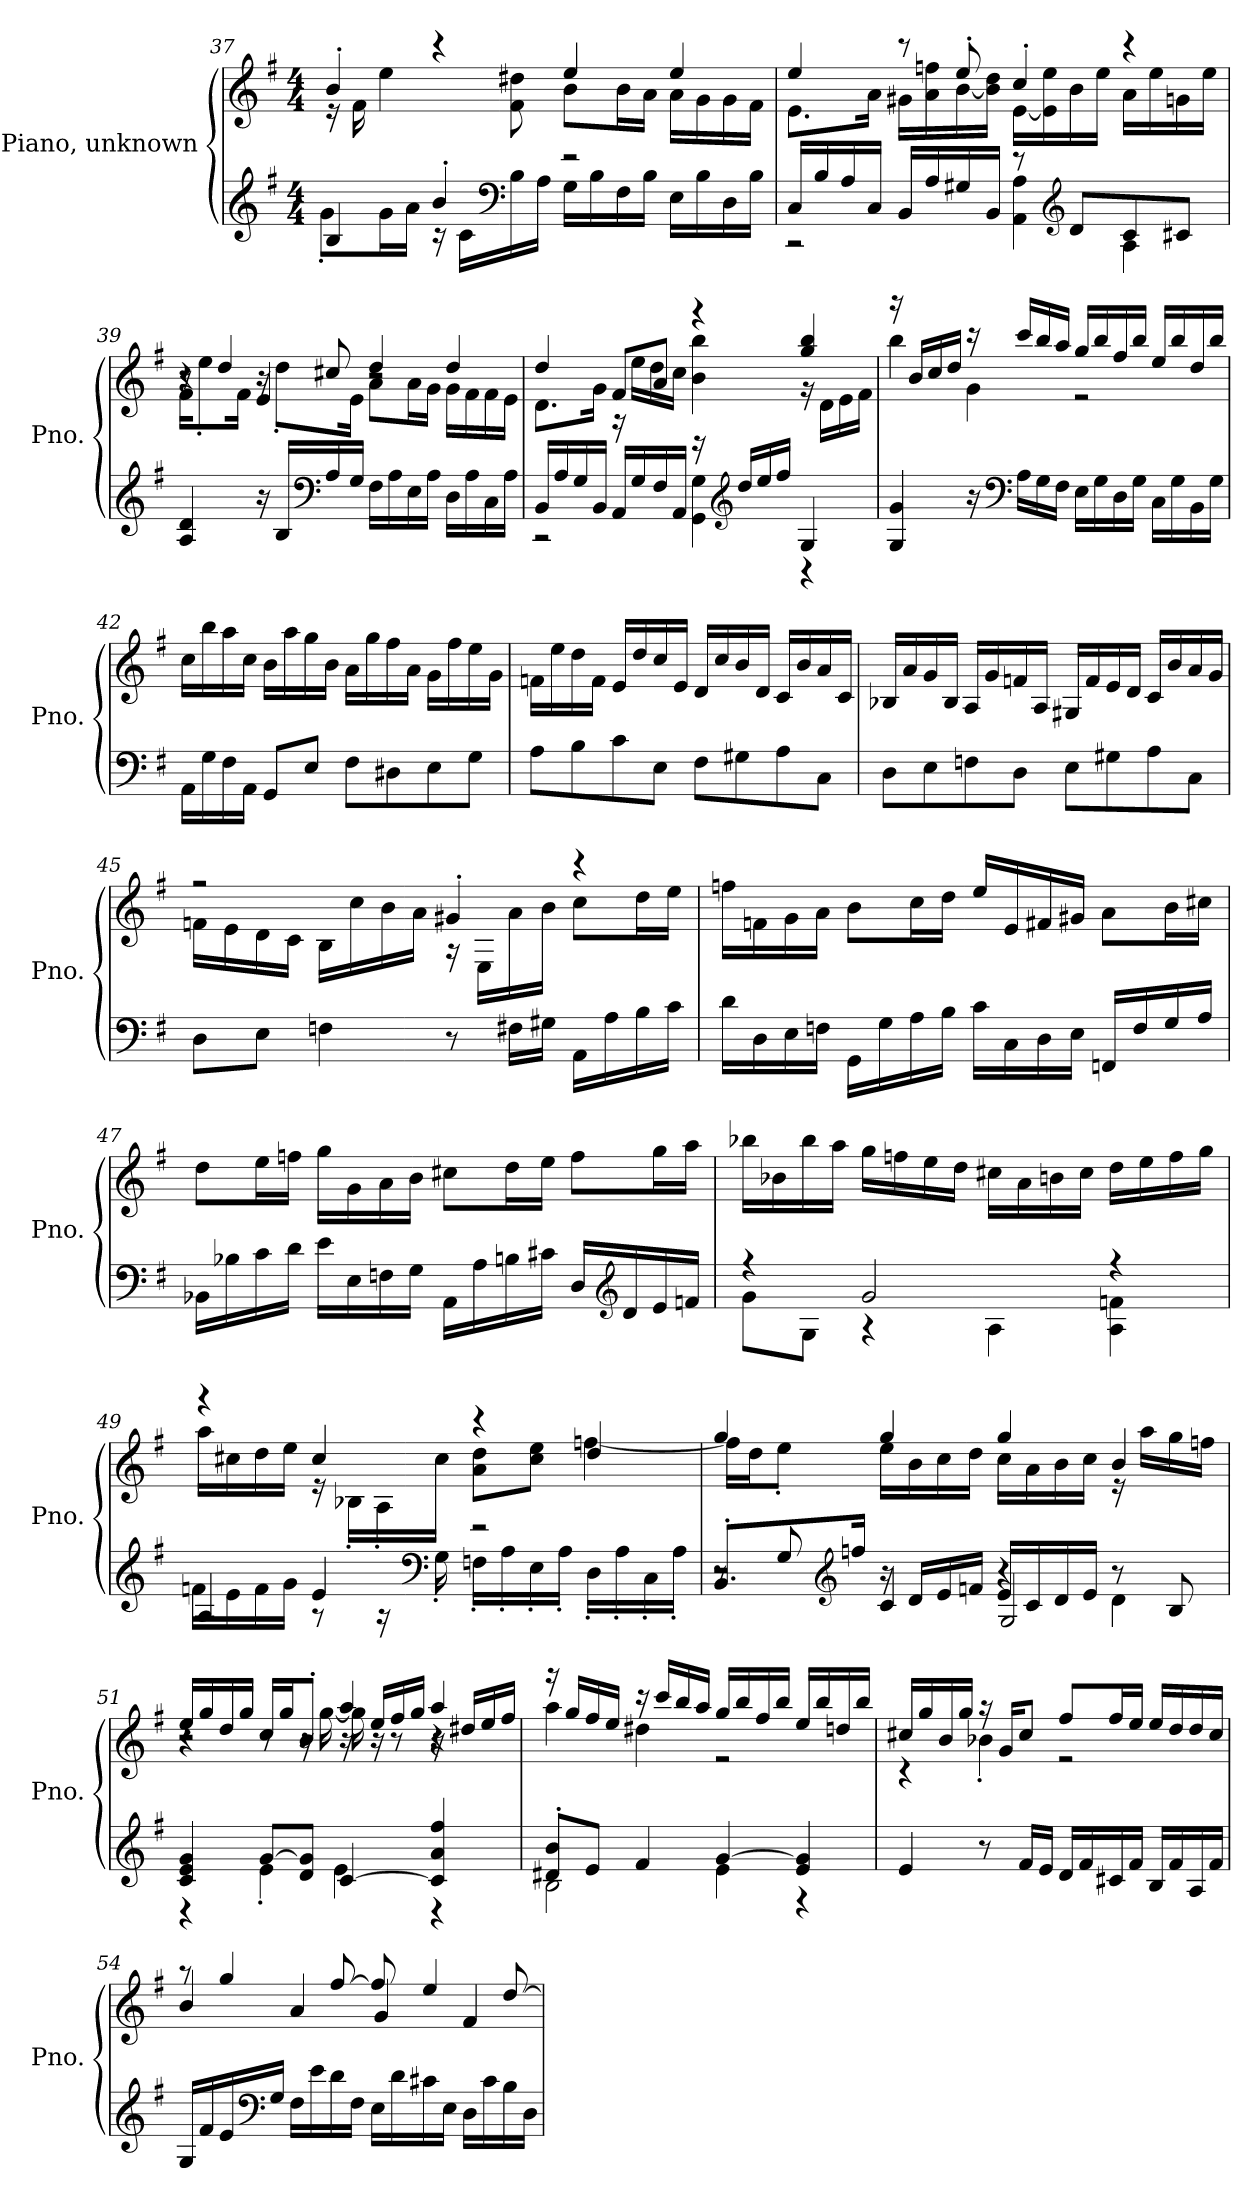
**kern	**kern
*part1	*part1
*staff2	*staff1
*I"Piano, unknown	*
*I'Pno.	*
!!LO:PB:g=z
*clefG2	*clefG2
*k[f#]	*k[f#]
*M4/4	*M4/4
=37	=37
*^	*^
4B/	8g'\L	4b'/	16r
.	.	.	16f#\
.	16g\L	.	4ee\
.	16a\JJ	.	.
4b'/	16r	4r	.
.	16c\LL	.	.
*clefF4	*	*	*
.	16B\	.	8f#\ 8dd#X\
.	16A\JJ	.	.
2r	16G\LL	4ee/	8b\L
.	16B\	.	.
.	16F#\	.	16b\L
.	16B\JJ	.	16a\JJ
.	16E\LL	4ee/	16a\LL
.	16B\	.	16g\
.	16D\	.	16g\
.	16B\JJ	.	16f#\JJ
=38	=38	=38	=38
16C/LL	2r	4ee/	8.e\L
16B/	.	.	.
16A/	.	.	.
16C/JJ	.	.	16a\Jk
16BB/LL	.	8r	16g#X\LL
16A/	.	.	16a\ 16ffn\
16G#X/	.	8ee'/	[16b\
16BB/JJ	.	.	16b\] 16dd\JJ
8r	4AA\ 4A\	4cc'/	[16e\LL
.	.	.	16e\] 16ee\
*clefG2	*	*	*
8d/L	.	.	16b\
.	.	.	16ee\JJ
8c/	4A\	4r	16a\LL
.	.	.	16ee\
8c#X/J	.	.	16gn\
.	.	.	16ee\JJ
*v	*v	*	*
!!LO:LB:g=z
=39	=39	=39
*	*	*^
4A/ 4d/	8r	16f#\KL	4r
.	.	8ee'\	.
.	4dd/	.	.
.	.	16f#\Jk	.
16r	.	16r	4e/
16B/LL	.	8dd'\L	.
*clefF4	*	*	*
16A/	8cc#X/	.	.
16G/JJ	.	16e\Jk	.
16F#\LL	4dd/	8a\L	2r
16A\	.	.	.
16E\	.	16a\L	.
16A\JJ	.	16g\JJ	.
16D\LL	4dd/	16g\LL	.
16A\	.	16f#\	.
16C\	.	16f#\	.
16A\JJ	.	16e\JJ	.
*	*	*v	*v
=40	=40	=40
*^	*	*
16BB/LL	2r	4dd/	8.d\L
16A/	.	.	.
16G/	.	.	.
16BB/JJ	.	.	16g\Jk
16AA/LL	.	8f#/L	16r
16G/	.	.	16ee\LL
16F#/	.	8a/J	16dd\
16AA/JJ	.	.	16cc\JJ
16r	4GG\ 4G\	4r	4b\ 4bb\
*clefG2	*	*	*
16dd/LL	.	.	.
16ee/	.	.	.
16ff#/JJ	.	.	.
4G/	4r	4gg/ 4bb/	16r
.	.	.	16d\LL
.	.	.	16e\
.	.	.	16f#\JJ
*v	*v	*	*
!!LO:LB:g=z	!!
=41	=41	=41
4G/ 4g/	16r	4bb\
.	16b/LL	.
.	16cc/	.
.	16dd/JJ	.
16r	16r	4g\
*clefF4	*	*
16A\LL	16ccc/LL	.
16G\	16bb/	.
16F#\JJ	16aa/JJ	.
16E\LL	16gg/LL	2r
16G\	16bb/	.
16D\	16ff#/	.
16G\JJ	16bb/JJ	.
16C\LL	16ee/LL	.
16G\	16bb/	.
16BB\	16dd/	.
16G\JJ	16bb/JJ	.
*	*v	*v
=42	=42
16AA\LL	16cc\LL
16G\	16bb\
16F#\	16aa\
16AA\JJ	16cc\JJ
8GG/L	16b\LL
.	16aa\
8E/J	16gg\
.	16b\JJ
8F#\L	16a\LL
.	16gg\
8D#X\	16ff#\
.	16a\JJ
8E\	16g\LL
.	16ff#\
8G\J	16ee\
.	16g\JJ
!!LO:LB:g=z
=43	=43
8A\L	16fn\LL
.	16ee\
8B\	16dd\
.	16f\JJ
8c\	16e/LL
.	16dd/
8E\J	16cc/
.	16e/JJ
8F#\L	16d/LL
.	16cc/
8G#X\	16b/
.	16d/JJ
8A\	16c/LL
.	16b/
8C\J	16a/
.	16c/JJ
=44	=44
8D\L	16B-X/LL
.	16a/
8E\	16g/
.	16B-/JJ
8Fn\	16A/LL
.	16g/
8D\J	16fn/
.	16A/JJ
8E\L	16G#X/LL
.	16f/
8G#X\	16e/
.	16d/JJ
8A\	16c/LL
.	16b/
8C\J	16a/
.	16g/JJ
!!LO:LB:g=z
=45	=45
*	*^
8D\L	2r	16fn\LL
.	.	16e\
8E\J	.	16d\
.	.	16c\JJ
4Fn\	.	16B\LL
.	.	16cc\
.	.	16b\
.	.	16a\JJ
8r	4g#X'/	16r
.	.	16E\LL
16F#X\LL	.	16a\
16G#X\JJ	.	16b\JJ
16AA\LL	4r	8cc\L
16A\	.	.
16B\	.	16dd\L
16c\JJ	.	16ee\JJ
*	*v	*v
=46	=46
16d\LL	16ffn\LL
16D\	16fn\
16E\	16g\
16Fn\JJ	16a\JJ
16GG\LL	8b\L
16G\	.
16A\	16cc\L
16B\JJ	16dd\JJ
16c\LL	16ee/LL
16C\	16e/
16D\	16f#X/
16E\JJ	16g#X/JJ
16FFn/LL	8a\L
16F/	.
16G/	16b\L
16A/JJ	16cc#X\JJ
!!LO:LB:g=z
=47	=47
16BB-X\LL	8dd\L
16B-X\	.
16c\	16ee\L
16d\JJ	16ffn\JJ
16e\LL	16gg\LL
16E\	16g\
16Fn\	16a\
16G\JJ	16b\JJ
16AA\LL	8cc#X\L
16A\	.
16Bn\	16dd\L
16c#X\JJ	16ee\JJ
16D/LL	8ff\L
*clefG2	*
16d/	.
16e/	16gg\L
16fn/JJ	16aa\JJ
=48	=48
*^	*
4r	8g\L	16bb-X\LL
.	.	16b-X\
.	8G\J	16bb-\
.	.	16aa\JJ
2g/	4r	16gg\LL
.	.	16ffn\
.	.	16ee\
.	.	16dd\JJ
.	4A\	16cc#X\LL
.	.	16a\
.	.	16bn\
.	.	16cc#\JJ
4r	4A\ 4fn\	16dd\LL
.	.	16ee\
.	.	16ff\
.	.	16gg\JJ
!!LO:PB:g=z
=49	=49	=49
*	*	*^
4A/	16fn\LL	4r	16aa\LL
.	16e\	.	16cc#X\
.	16f\	.	16dd\
.	16g\JJ	.	16ee\JJ
4e/	8r	4cc#/	16r
.	.	.	16B-X'\LL
.	16r	.	16A'\
*clefF4	*	*	*
.	16G'\	.	16cc#\JJ
2r	16Fn'\LL	4r	8a\ 8dd\L
.	16A'\	.	.
.	16E'\	.	8cc#\ 8ee\J
.	16A'\JJ	.	.
.	16D'\LL	4dd/	[4ffn\
.	16A'\	.	.
.	16C'\	.	.
.	16A'\JJ	.	.
=50	=50	=50	=50
*	*^	*	*
8.BB'/L	2r	8r	4gg/	16ff\LL]
.	.	.	.	16dd\J
.	.	8G/	.	8ee'\J
*clefG2	*	*	*	*
16ffn/Jk	.	.	.	.
16r	.	4c/	4gg/	16ee\LL
16d/LL	.	.	.	16b\
16e/	.	.	.	16cc\
16fn/JJ	.	.	.	16dd\JJ
16e/LL	4r	2G/	4gg/	16cc\LL
16c/	.	.	.	16a\
16d/	.	.	.	16b\
16e/JJ	.	.	.	16cc\JJ
8r	4d\	.	4b/	16r
.	.	.	.	16aa\LL
8B/	.	.	.	16gg\
.	.	.	.	16ffn\JJ
*	*v	*v	*	*
!!LO:LB:g=z
=51	=51	=51	=51
*	*	*	*^
4c/ 4e/ 4g/	4r	2r	4r	16ee/LL
.	.	.	.	16gg/
.	.	.	.	16dd/
.	.	.	.	16gg/JJ
[8g/L	4e'\	.	8r	16cc/LL
.	.	.	.	16gg/J
8d/ 8g/]J	.	.	16r	8b'/J
.	.	.	[16gg\	.
[4c/	4e\	4aa/	16gg\]	16r
.	.	.	16r	16ee/LL
.	.	.	8r	16ff#/
.	.	.	.	16gg/JJ
4c/] 4a/ 4ff#/	4r	4aa/	4r	16r
.	.	.	.	16dd#X/LL
.	.	.	.	16ee/
.	.	.	.	16ff#/JJ
*	*	*	*v	*v
=52	=52	=52	=52
8d#X/' 8b/'L	2B\	16r	4aa\
.	.	16gg/LL	.
8e/J	.	16ff#/	.
.	.	16ee/JJ	.
4f#/	.	16r	4dd#X\
.	.	16ccc/LL	.
.	.	16bb/	.
.	.	16aa/JJ	.
[4g/	4e\	16gg/LL	2r
.	.	16bb/	.
.	.	16ff#/	.
.	.	16bb/JJ	.
4e/ 4g/]	4r	16ee/LL	.
.	.	16bb/	.
.	.	16ddn/	.
.	.	16bb/JJ	.
*v	*v	*	*
!!LO:LB:g=z	!!
=53	=53	=53
4e/	16cc#X/LL	4r
.	16gg/	.
.	16b/	.
.	16gg/JJ	.
8r	16r	4b-X'\
.	16g/KL	.
16f#/LL	8cc#/J	.
16e/JJ	.	.
16d/LL	8ff#/L	2r
16f#/	.	.
16c#X/	16ff#/L	.
16f#/JJ	16ee/JJ	.
16B/LL	16ee/LL	.
16f#/	16dd/	.
16A/	16dd/	.
16f#/JJ	16cc#/JJ	.
=54	=54	=54
16G/LL	8r	4b/
16f#/	.	.
16e/	4gg/	.
*clefF4	*	*
16G/JJ	.	.
16F#\LL	.	4a/
16e\	.	.
16d\	[8ff#/	.
16F#\JJ	.	.
16E\LL	8ff#/]	4g/
16d\	.	.
16c#X\	4ee/	.
16E\JJ	.	.
16D\LL	.	4f#/
16c#\	.	.
16B\	[8dd/	.
16D\JJ	.	.
*	*v	*v
=	=
*-	*-
